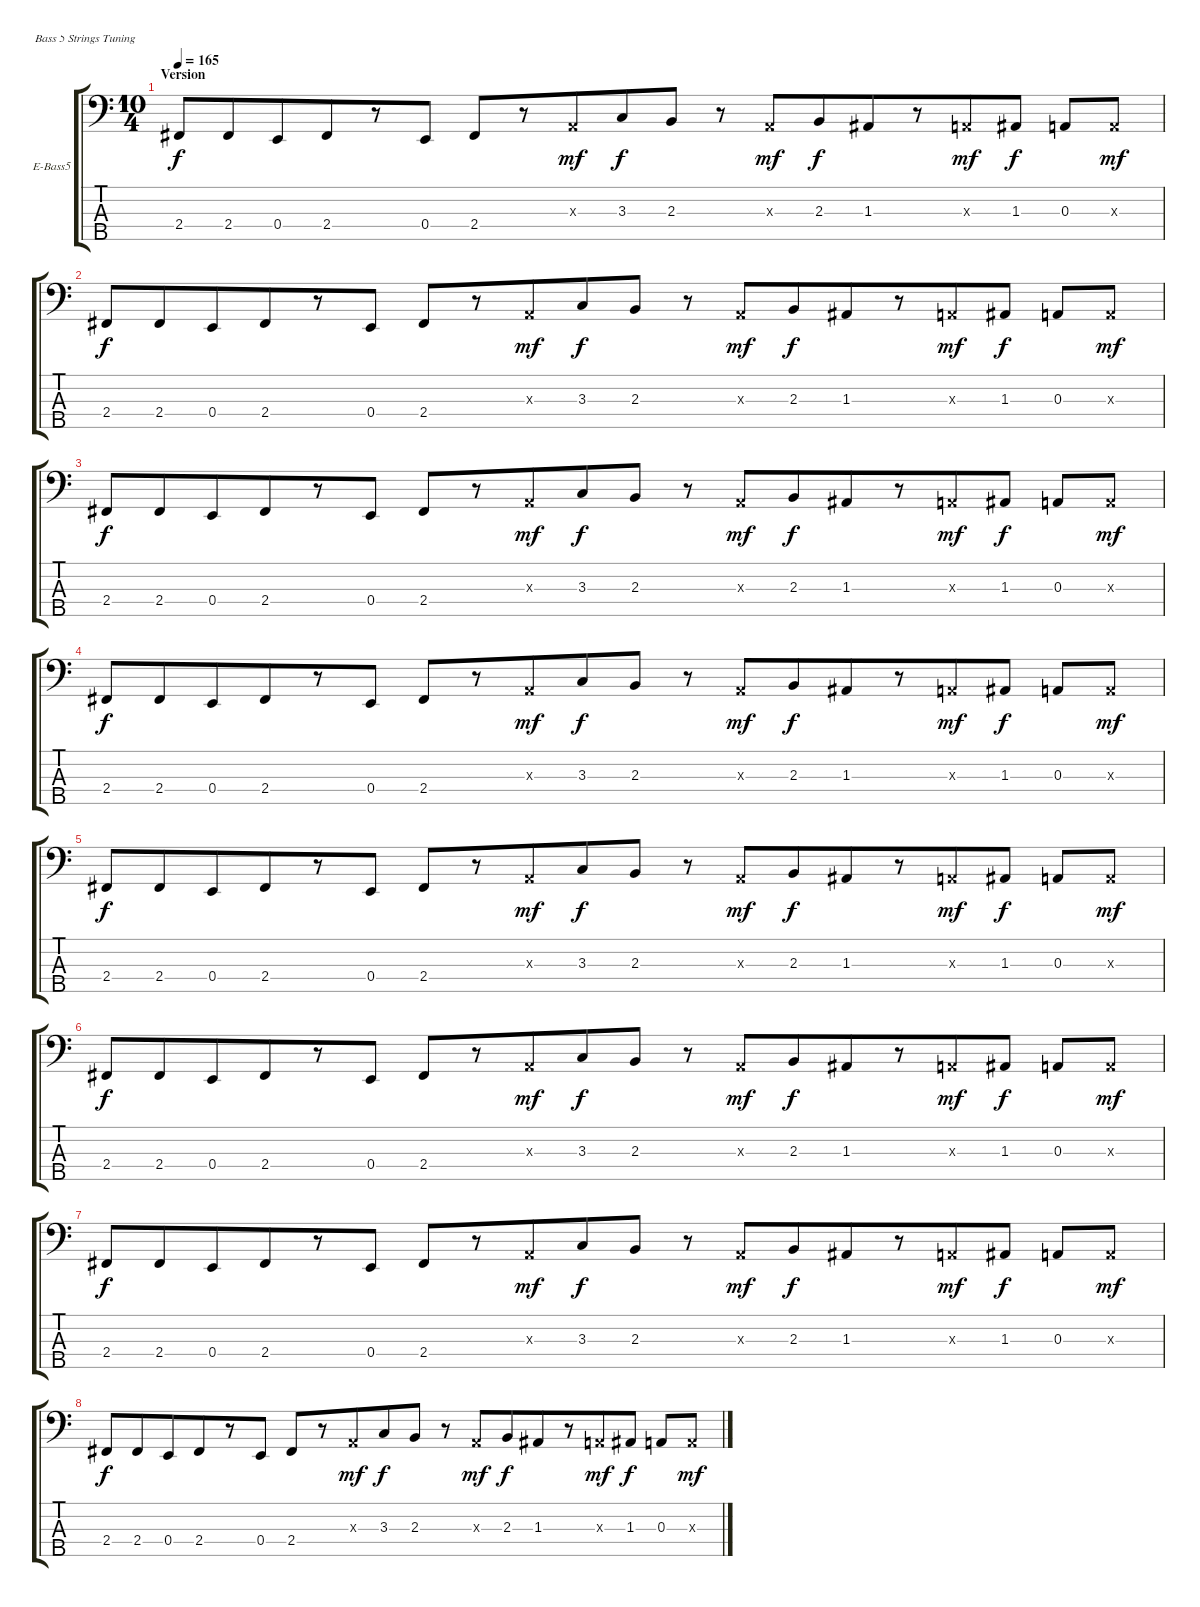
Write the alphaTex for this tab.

\bracketExtendMode groupsimilarinstruments
\firstSystemTrackNameOrientation horizontal
\otherSystemsTrackNameOrientation horizontal
\track ("Bass" "E-Bass5") {instrument electricbassfinger}
\staff {score tabs}
\tuning (G2 D2 A1 E1 B0)
\ts (10 4)
\beaming (8 6 6 6 2)
\section ("" "Version")
\tempo 165
\clef f4
\scale
0.485477
\ks c
2.4.8{dy f} 2.4.8 0.4.8 2.4.8 r.8 0.4.8 2.4.8 r.8 0.3{x}.8{dy mf} 3.3.8{dy f} 2.3.8 r.8 0.3{x}.8{dy mf} 2.3.8{dy f} 1.3.8 r.8 0.3{x}.8{dy mf} 1.3.8{dy f} 0.3.8 0.3{x}.8{dy mf} |
\scale
0.333333 2.4.8{dy f} 2.4.8 0.4.8 2.4.8 r.8 0.4.8 2.4.8 r.8 0.3{x}.8{dy mf} 3.3.8{dy f} 2.3.8 r.8 0.3{x}.8{dy mf} 2.3.8{dy f} 1.3.8 r.8 0.3{x}.8{dy mf} 1.3.8{dy f} 0.3.8 0.3{x}.8{dy mf} |
\scale
0.333333 2.4.8{dy f} 2.4.8 0.4.8 2.4.8 r.8 0.4.8 2.4.8 r.8 0.3{x}.8{dy mf} 3.3.8{dy f} 2.3.8 r.8 0.3{x}.8{dy mf} 2.3.8{dy f} 1.3.8 r.8 0.3{x}.8{dy mf} 1.3.8{dy f} 0.3.8 0.3{x}.8{dy mf} |
\scale
0.333333 2.4.8{dy f} 2.4.8 0.4.8 2.4.8 r.8 0.4.8 2.4.8 r.8 0.3{x}.8{dy mf} 3.3.8{dy f} 2.3.8 r.8 0.3{x}.8{dy mf} 2.3.8{dy f} 1.3.8 r.8 0.3{x}.8{dy mf} 1.3.8{dy f} 0.3.8 0.3{x}.8{dy mf} |
\scale
0.333333 2.4.8{dy f} 2.4.8 0.4.8 2.4.8 r.8 0.4.8 2.4.8 r.8 0.3{x}.8{dy mf} 3.3.8{dy f} 2.3.8 r.8 0.3{x}.8{dy mf} 2.3.8{dy f} 1.3.8 r.8 0.3{x}.8{dy mf} 1.3.8{dy f} 0.3.8 0.3{x}.8{dy mf} |
\scale
0.333333 2.4.8{dy f} 2.4.8 0.4.8 2.4.8 r.8 0.4.8 2.4.8 r.8 0.3{x}.8{dy mf} 3.3.8{dy f} 2.3.8 r.8 0.3{x}.8{dy mf} 2.3.8{dy f} 1.3.8 r.8 0.3{x}.8{dy mf} 1.3.8{dy f} 0.3.8 0.3{x}.8{dy mf} |
\scale
0.333333 2.4.8{dy f} 2.4.8 0.4.8 2.4.8 r.8 0.4.8 2.4.8 r.8 0.3{x}.8{dy mf} 3.3.8{dy f} 2.3.8 r.8 0.3{x}.8{dy mf} 2.3.8{dy f} 1.3.8 r.8 0.3{x}.8{dy mf} 1.3.8{dy f} 0.3.8 0.3{x}.8{dy mf} |
\scale
0.333333 2.4.8{dy f} 2.4.8 0.4.8 2.4.8 r.8 0.4.8 2.4.8 r.8 0.3{x}.8{dy mf} 3.3.8{dy f} 2.3.8 r.8 0.3{x}.8{dy mf} 2.3.8{dy f} 1.3.8 r.8 0.3{x}.8{dy mf} 1.3.8{dy f} 0.3.8 0.3{x}.8{dy mf}
